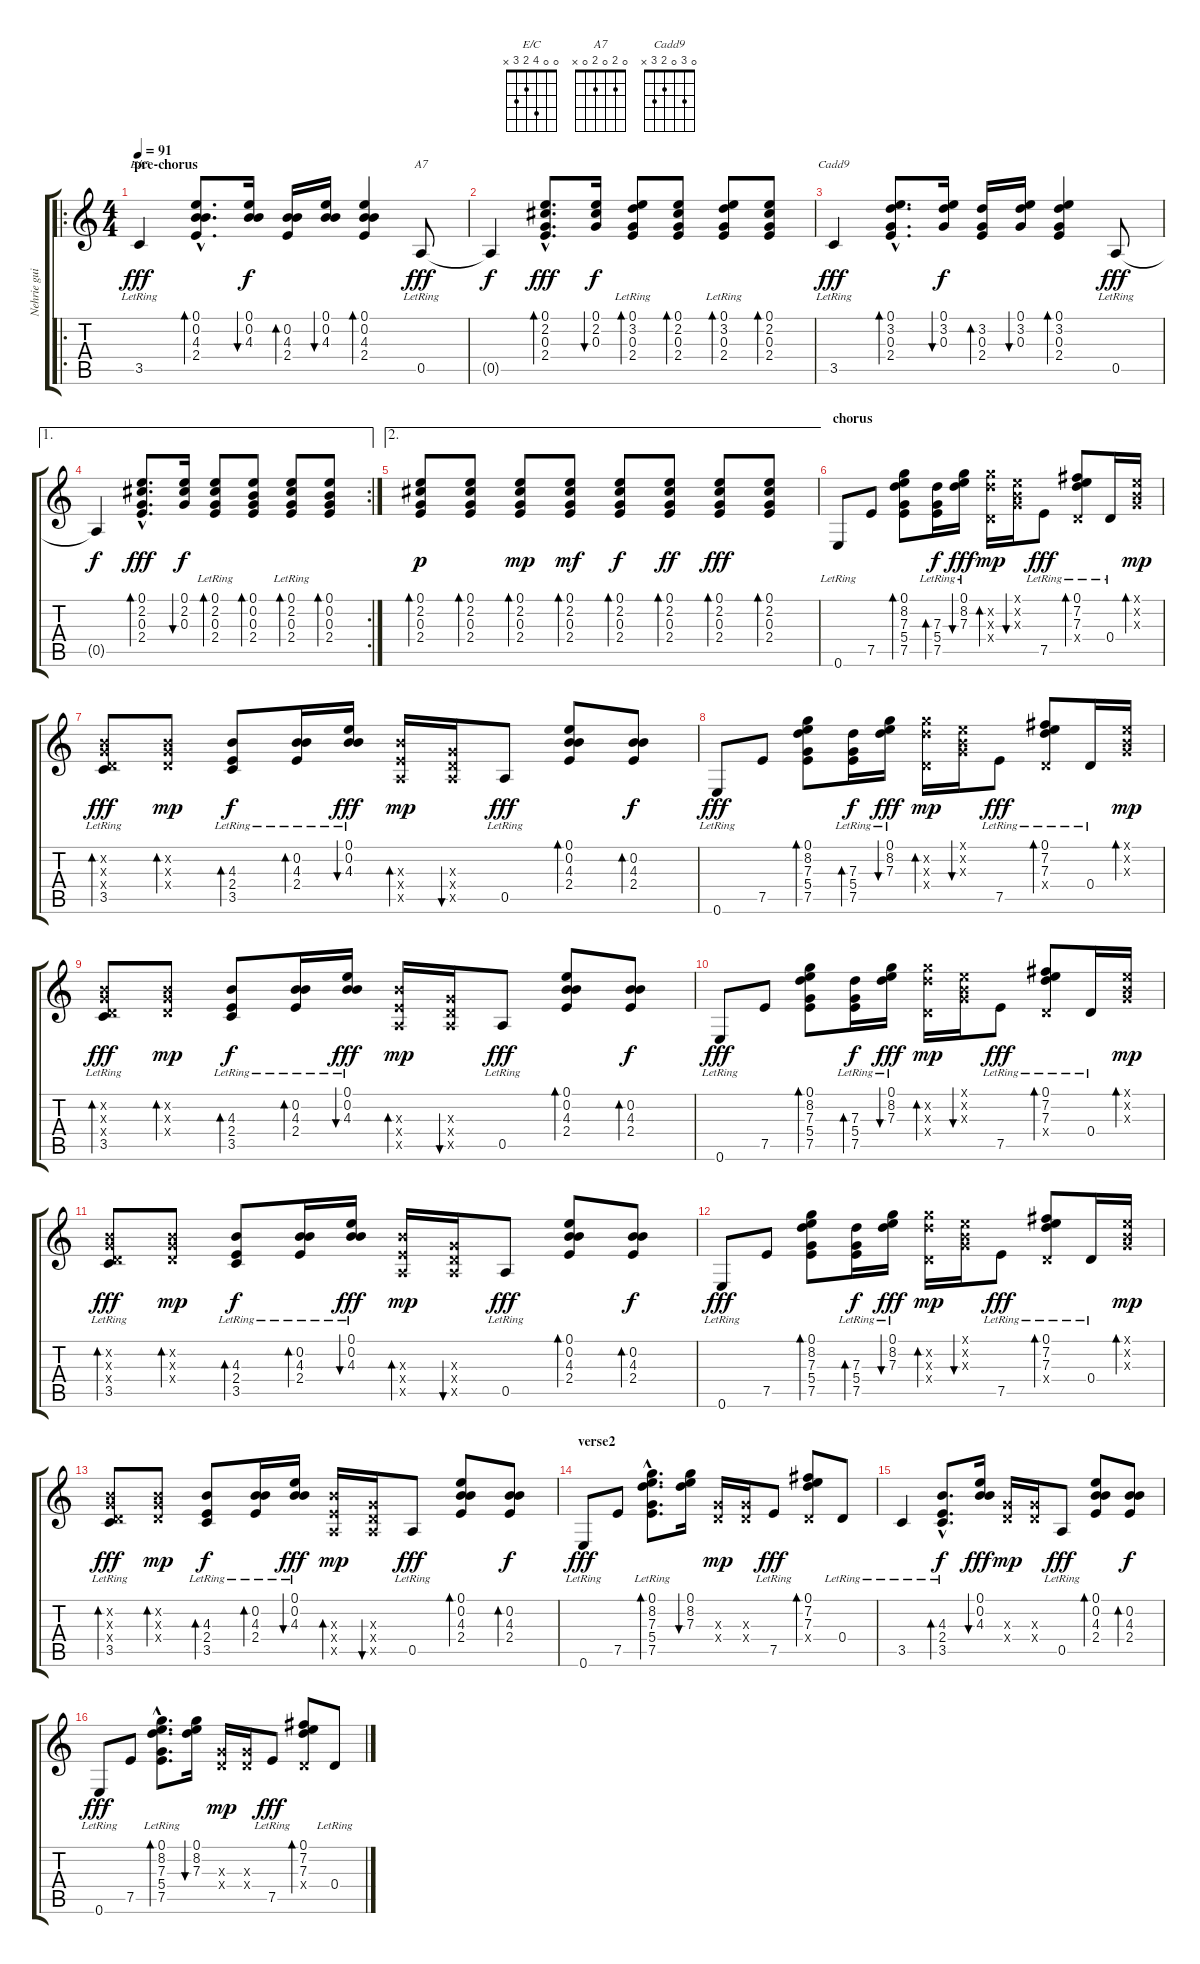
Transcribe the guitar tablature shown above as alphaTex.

\track ("Nehrie guitar (acoustic/steel)" "Nehrie gui") {instrument acousticguitarsteel}
\staff {score tabs}
\tuning (E4 B3 G3 D3 A2 E2) {hide}
\chord ("E/C" 0 0 4 2 3 x)
\chord ("A7" 0 2 0 2 0 x)
\chord ("Cadd9" 0 3 0 2 3 x)
\ro
\ts (4 4)
\section ("" "pre-chorus")
\tempo 91
\clef g2
\ks c
3.5{lr}.4{ch "E/C" dy fff volume 10} (0.1{hac} 0.2{hac} 4.3{hac} 2.4{hac}).8{d bd 60} (0.1 0.2 4.3).16{bu 60 dy f} (0.2 4.3 2.4).16{bd 60} (0.1 0.2 4.3).16{bu 60} (0.1 0.2 4.3 2.4).4{bd 60} 0.5{lr}.8{ch "A7" dy fff} |
0.5{t}.4{dy f} (0.1{hac} 2.2{hac} 0.3{hac} 2.4{hac}).8{d bd 60 dy fff} (0.1 2.2 0.3).16{bu 60 dy f} (0.1{lr} 3.2 0.3{lr} 2.4{lr}).8{bd 60} (0.1 2.2 0.3 2.4).8{bd 60} (0.1{lr} 3.2 0.3{lr} 2.4{lr}).8{bd 60} (0.1 2.2 0.3 2.4).8{bd 60} |
3.5{lr}.4{ch "Cadd9" dy fff} (0.1{hac} 3.2{hac} 0.3{hac} 2.4{hac}).8{d bd 60} (0.1 3.2 0.3).16{bu 60 dy f} (3.2 0.3 2.4).16{bd 60} (0.1 3.2 0.3).16{bu 60} (0.1 3.2 0.3 2.4).4{bd 60} 0.5{lr}.8{dy fff} |
\ae 1
\rc 2
0.5{t}.4{dy f} (0.1{hac} 2.2{hac} 0.3{hac} 2.4{hac}).8{d bd 60 dy fff} (0.1 2.2 0.3).16{bu 60 dy f} (0.1{lr} 2.2 0.3{lr} 2.4{lr}).8{bd 60} (0.1 0.2 0.3 2.4).8{bd 60} (0.1{lr} 2.2 0.3{lr} 2.4{lr}).8{bd 60} (0.1 0.2 0.3 2.4).8{bd 60} |
\ae 2
(0.1 2.2 0.3 2.4).8{bd 60 dy p} (0.1 2.2 0.3 2.4).8{bd 60} (0.1 2.2 0.3 2.4).8{bd 60 dy mp} (0.1 2.2 0.3 2.4).8{bd 60 dy mf} (0.1 2.2 0.3 2.4).8{bd 60 dy f} (0.1 2.2 0.3 2.4).8{bd 60 dy ff} (0.1 2.2 0.3 2.4).8{bd 60 dy fff} (0.1 2.2 0.3 2.4).8{bd 60} |
\section ("" "chorus")
0.6{lr}.8 7.5.8 (0.1 8.2 7.3 5.4 7.5).8{bd 60} (7.3 5.4{lr} 7.5{lr}).16{bd 60 dy f} (0.1{lr} 8.2 7.3).16{bu 60 dy fff} (8.2{x} 7.3{x} 0.4{x}).16{bd 60 dy mp} (0.1{x} 0.2{x} 0.3{x}).16{bu 60} 7.5{lr}.8{dy fff} (0.1{lr} 7.2{lr} 7.3{lr} 0.4{x}).8{bd 60} 0.4{lr}.16 (0.1{x} 0.2{x} 0.3{x}).16{bd 60 dy mp} |
(0.2{x} 0.3{x} 0.4{x} 3.5{lr}).8{bd 60 dy fff} (0.2{x} 0.3{x} 0.4{x}).8{bd 60 dy mp} (4.3 2.4 3.5{lr}).8{bd 60 dy f} (0.2 4.3 2.4{lr}).16{bd 60} (0.1{lr} 0.2{lr} 4.3).16{bu 60 dy fff} (4.3{x} 2.4{x} 0.5{x}).16{bd 60 dy mp} (0.3{x} 0.4{x} 0.5{x}).16{bu 60} 0.5{lr}.8{dy fff} (0.1 0.2 4.3 2.4).8{bd 60} (0.2 4.3 2.4).8{bd 60 dy f} |
0.6{lr}.8{dy fff} 7.5.8 (0.1 8.2 7.3 5.4 7.5).8{bd 60} (7.3 5.4{lr} 7.5{lr}).16{bd 60 dy f} (0.1{lr} 8.2 7.3).16{bu 60 dy fff} (8.2{x} 7.3{x} 0.4{x}).16{bd 60 dy mp} (0.1{x} 0.2{x} 0.3{x}).16{bu 60} 7.5{lr}.8{dy fff} (0.1{lr} 7.2{lr} 7.3{lr} 0.4{x}).8{bd 60} 0.4{lr}.16 (0.1{x} 0.2{x} 0.3{x}).16{bd 60 dy mp} |
(0.2{x} 0.3{x} 0.4{x} 3.5{lr}).8{bd 60 dy fff} (0.2{x} 0.3{x} 0.4{x}).8{bd 60 dy mp} (4.3 2.4 3.5{lr}).8{bd 60 dy f} (0.2 4.3 2.4{lr}).16{bd 60} (0.1{lr} 0.2{lr} 4.3).16{bu 60 dy fff} (4.3{x} 2.4{x} 0.5{x}).16{bd 60 dy mp} (0.3{x} 0.4{x} 0.5{x}).16{bu 60} 0.5{lr}.8{dy fff} (0.1 0.2 4.3 2.4).8{bd 60} (0.2 4.3 2.4).8{bd 60 dy f} |
0.6{lr}.8{dy fff} 7.5.8 (0.1 8.2 7.3 5.4 7.5).8{bd 60} (7.3 5.4{lr} 7.5{lr}).16{bd 60 dy f} (0.1{lr} 8.2 7.3).16{bu 60 dy fff} (8.2{x} 7.3{x} 0.4{x}).16{bd 60 dy mp} (0.1{x} 0.2{x} 0.3{x}).16{bu 60} 7.5{lr}.8{dy fff} (0.1{lr} 7.2{lr} 7.3{lr} 0.4{x}).8{bd 60} 0.4{lr}.16 (0.1{x} 0.2{x} 0.3{x}).16{bd 60 dy mp} |
(0.2{x} 0.3{x} 0.4{x} 3.5{lr}).8{bd 60 dy fff} (0.2{x} 0.3{x} 0.4{x}).8{bd 60 dy mp} (4.3 2.4 3.5{lr}).8{bd 60 dy f} (0.2 4.3 2.4{lr}).16{bd 60} (0.1{lr} 0.2{lr} 4.3).16{bu 60 dy fff} (4.3{x} 2.4{x} 0.5{x}).16{bd 60 dy mp} (0.3{x} 0.4{x} 0.5{x}).16{bu 60} 0.5{lr}.8{dy fff} (0.1 0.2 4.3 2.4).8{bd 60} (0.2 4.3 2.4).8{bd 60 dy f} |
0.6{lr}.8{dy fff} 7.5.8 (0.1 8.2 7.3 5.4 7.5).8{bd 60} (7.3 5.4{lr} 7.5{lr}).16{bd 60 dy f} (0.1{lr} 8.2 7.3).16{bu 60 dy fff} (8.2{x} 7.3{x} 0.4{x}).16{bd 60 dy mp} (0.1{x} 0.2{x} 0.3{x}).16{bu 60} 7.5{lr}.8{dy fff} (0.1{lr} 7.2{lr} 7.3{lr} 0.4{x}).8{bd 60} 0.4{lr}.16 (0.1{x} 0.2{x} 0.3{x}).16{bd 60 dy mp} |
(0.2{x} 0.3{x} 0.4{x} 3.5{lr}).8{bd 60 dy fff} (0.2{x} 0.3{x} 0.4{x}).8{bd 60 dy mp} (4.3 2.4 3.5{lr}).8{bd 60 dy f} (0.2 4.3 2.4{lr}).16{bd 60} (0.1{lr} 0.2{lr} 4.3).16{bu 60 dy fff} (4.3{x} 2.4{x} 0.5{x}).16{bd 60 dy mp} (0.3{x} 0.4{x} 0.5{x}).16{bu 60} 0.5{lr}.8{dy fff} (0.1 0.2 4.3 2.4).8{bd 60} (0.2 4.3 2.4).8{bd 60 dy f} |
\section ("" "verse2")
0.6{lr}.8{dy fff volume 7} 7.5.8 (0.1{hac} 8.2{hac} 7.3{hac} 5.4{hac lr} 7.5{hac lr}).8{d bd 60} (0.1 8.2 7.3).16{bu 60} (0.3{x} 0.4{x}).16{dy mp} (0.3{x} 0.4{x}).16 7.5{lr}.8{dy fff} (0.1 7.2 7.3 0.4{x}).8{bd 60} 0.4{lr}.8 |
3.5{lr}.4 (4.3{hac lr} 2.4{hac lr} 3.5{hac lr}).8{d bd 60 dy f} (0.1 0.2 4.3).16{bu 60 dy fff} (0.3{x} 0.4{x}).16{dy mp} (0.3{x} 0.4{x}).16 0.5{lr}.8{dy fff} (0.1 0.2 4.3 2.4).8{bd 60} (0.2 4.3 2.4).8{bd 60 dy f} |
0.6{lr}.8{dy fff volume 7} 7.5.8 (0.1{hac} 8.2{hac} 7.3{hac} 5.4{hac lr} 7.5{hac lr}).8{d bd 60} (0.1 8.2 7.3).16{bu 60} (0.3{x} 0.4{x}).16{dy mp} (0.3{x} 0.4{x}).16 7.5{lr}.8{dy fff} (0.1 7.2 7.3 0.4{x}).8{bd 60} 0.4{lr}.8
